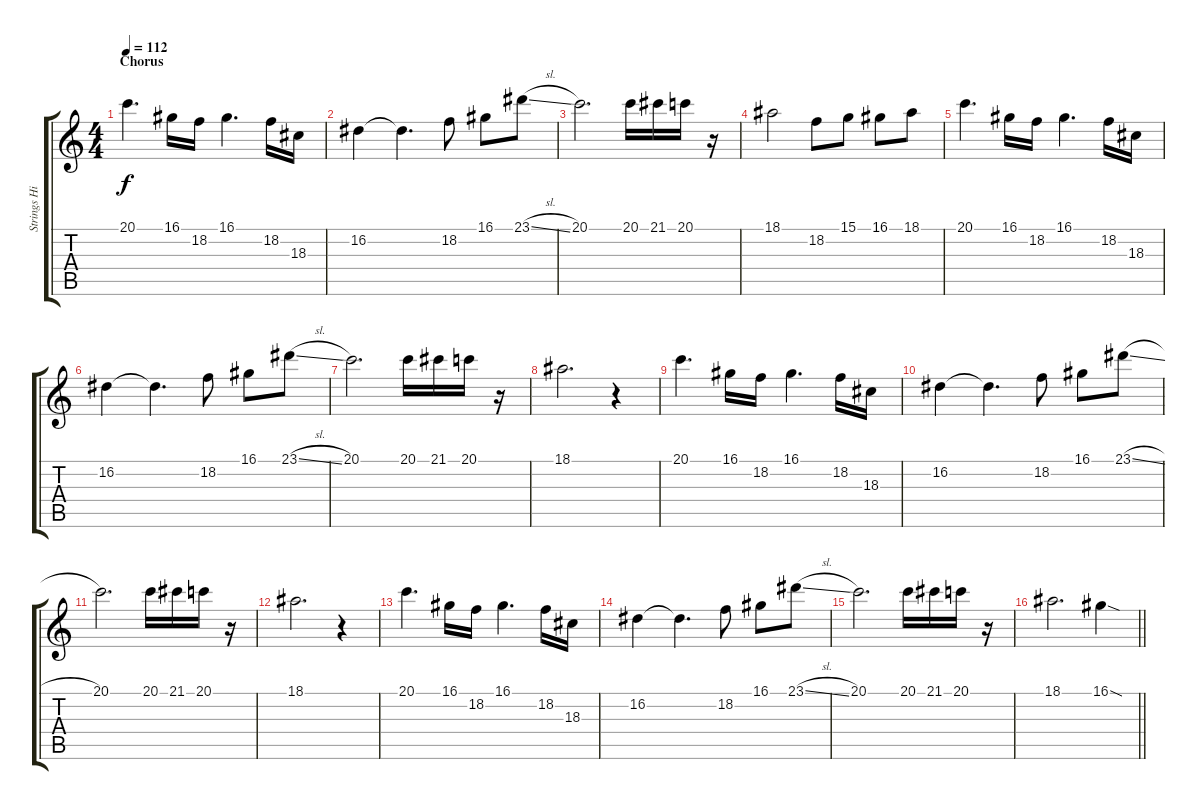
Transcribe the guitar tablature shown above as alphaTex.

\track ("Strings High" "Strings Hi") {instrument stringensemble1}
\staff {score tabs}
\tuning (E4 B3 G3 D3 A2 E2) {hide}
\ts (4 4)
\section ("" "Chorus")
\tempo 112
\clef g2
\ks c
20.1.4{d dy f} 16.1.16 18.2.16 16.1.4{d} 18.2.16 18.3.16 |
16.2.4 16.2{t}.4{d} 18.2.8 16.1.8 23.1{sl}.8 |
20.1.2{d} 20.1.16 21.1.16 20.1.16 r.16 |
18.1.2 18.2.8 15.1.8 16.1.8 18.1.8 |
20.1.4{d} 16.1.16 18.2.16 16.1.4{d} 18.2.16 18.3.16 |
16.2.4 16.2{t}.4{d} 18.2.8 16.1.8 23.1{sl}.8 |
20.1.2{d} 20.1.16 21.1.16 20.1.16 r.16 |
18.1.2{d} r.4 |
20.1.4{d} 16.1.16 18.2.16 16.1.4{d} 18.2.16 18.3.16 |
16.2.4 16.2{t}.4{d} 18.2.8 16.1.8 23.1{sl}.8 |
20.1.2{d} 20.1.16 21.1.16 20.1.16 r.16 |
18.1.2{d} r.4 |
20.1.4{d} 16.1.16 18.2.16 16.1.4{d} 18.2.16 18.3.16 |
16.2.4 16.2{t}.4{d} 18.2.8 16.1.8 23.1{sl}.8 |
20.1.2{d} 20.1.16 21.1.16 20.1.16 r.16 |
\barLineRight lightlight
18.1.2{d} 16.1{sod}.4
